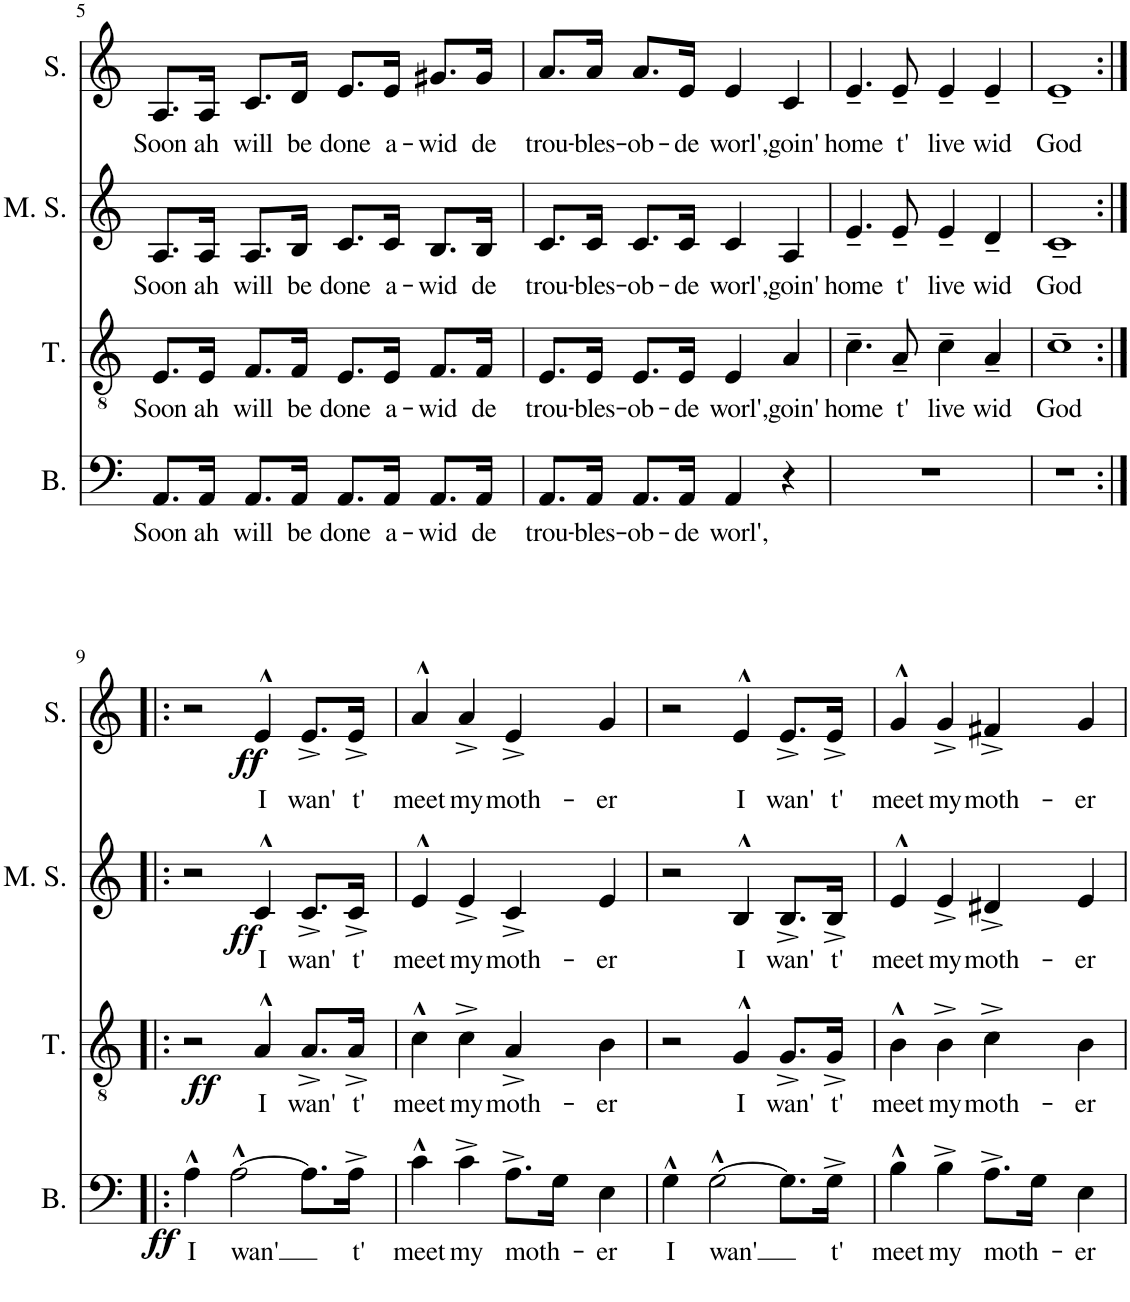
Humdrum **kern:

**kern	**text	**dynam	**kern	**text	**dynam	**kern	**text	**dynam	**kern	**text	**dynam
*part4	*part4	*part4	*part3	*part3	*part3	*part2	*part2	*part2	*part1	*part1	*part1
*staff4	*staff4	*staff4	*staff3	*staff3	*staff3	*staff2	*staff2	*staff2	*staff1	*staff1	*staff1
*I"Basso	*	*	*I"Tenore	*	*	*I"Mezzosoprano	*	*	*I"Soprano	*	*
*I'B.	*	*	*I'T.	*	*	*I'M. S.	*	*	*I'S.	*	*
!!LO:PB:g=z
*clefF4	*	*	*clefGv2	*	*	*clefG2	*	*	*clefG2	*	*
*k[]	*	*	*k[]	*	*	*k[]	*	*	*k[]	*	*
*M4/4	*	*	*M4/4	*	*	*M4/4	*	*	*M4/4	*	*
=5	=5	=5	=5	=5	=5	=5	=5	=5	=5	=5	=5
!	!LO:LY:b	!	!	!LO:LY:b	!	!	!LO:LY:b	!	!	!LO:LY:b	!
8.AA/L	Soon	.	8.E/L	Soon	.	8.A/L	Soon	.	8.A/L	Soon	.
!	!LO:LY:b	!	!	!LO:LY:b	!	!	!LO:LY:b	!	!	!LO:LY:b	!
16AA/Jk	ah	.	16E/Jk	ah	.	16A/Jk	ah	.	16A/Jk	ah	.
!	!LO:LY:b	!	!	!LO:LY:b	!	!	!LO:LY:b	!	!	!LO:LY:b	!
8.AA/L	will	.	8.F/L	will	.	8.A/L	will	.	8.c/L	will	.
!	!LO:LY:b	!	!	!LO:LY:b	!	!	!LO:LY:b	!	!	!LO:LY:b	!
16AA/Jk	be	.	16F/Jk	be	.	16B/Jk	be	.	16d/Jk	be	.
!	!LO:LY:b	!	!	!LO:LY:b	!	!	!LO:LY:b	!	!	!LO:LY:b	!
8.AA/L	done	.	8.E/L	done	.	8.c/L	done	.	8.e/L	done	.
!	!LO:LY:b	!	!	!LO:LY:b	!	!	!LO:LY:b	!	!	!LO:LY:b	!
16AA/Jk	a-	.	16E/Jk	a-	.	16c/Jk	a-	.	16e/Jk	a-	.
!	!LO:LY:b	!	!	!LO:LY:b	!	!	!LO:LY:b	!	!	!LO:LY:b	!
8.AA/L	-wid	.	8.F/L	-wid	.	8.B/L	-wid	.	8.g#X/L	-wid	.
!	!LO:LY:b	!	!	!LO:LY:b	!	!	!LO:LY:b	!	!	!LO:LY:b	!
16AA/Jk	de	.	16F/Jk	de	.	16B/Jk	de	.	16g#/Jk	de	.
=6	=6	=6	=6	=6	=6	=6	=6	=6	=6	=6	=6
!	!LO:LY:b	!	!	!LO:LY:b	!	!	!LO:LY:b	!	!	!LO:LY:b	!
8.AA/L	trou-	.	8.E/L	trou-	.	8.c/L	trou-	.	8.a/L	trou-	.
!	!LO:LY:b	!	!	!LO:LY:b	!	!	!LO:LY:b	!	!	!LO:LY:b	!
16AA/Jk	-bles-	.	16E/Jk	-bles-	.	16c/Jk	-bles-	.	16a/Jk	-bles-	.
!	!LO:LY:b	!	!	!LO:LY:b	!	!	!LO:LY:b	!	!	!LO:LY:b	!
8.AA/L	-ob-	.	8.E/L	-ob-	.	8.c/L	-ob-	.	8.a/L	-ob-	.
!	!LO:LY:b	!	!	!LO:LY:b	!	!	!LO:LY:b	!	!	!LO:LY:b	!
16AA/Jk	-de	.	16E/Jk	-de	.	16c/Jk	-de	.	16e/Jk	-de	.
!	!LO:LY:b	!	!	!LO:LY:b	!	!	!LO:LY:b	!	!	!LO:LY:b	!
4AA/	worl',	.	4E/	worl',	.	4c/	worl',	.	4e/	worl',	.
!	!	!	!	!LO:LY:b	!	!	!LO:LY:b	!	!	!LO:LY:b	!
4r	.	.	4A/	goin'	.	4A/	goin'	.	4c/	goin'	.
=7	=7	=7	=7	=7	=7	=7	=7	=7	=7	=7	=7
!	!	!	!	!LO:LY:b	!	!	!LO:LY:b	!	!	!LO:LY:b	!
1r	.	.	4.c~\	home	.	4.e~/	home	.	4.e~/	home	.
!	!	!	!	!LO:LY:b	!	!	!LO:LY:b	!	!	!LO:LY:b	!
.	.	.	8A~/	t'	.	8e~/	t'	.	8e~/	t'	.
!	!	!	!	!LO:LY:b	!	!	!LO:LY:b	!	!	!LO:LY:b	!
.	.	.	4c~\	live	.	4e~/	live	.	4e~/	live	.
!	!	!	!	!LO:LY:b	!	!	!LO:LY:b	!	!	!LO:LY:b	!
.	.	.	4A~/	wid	.	4d~/	wid	.	4e~/	wid	.
=8	=8	=8	=8	=8	=8	=8	=8	=8	=8	=8	=8
!	!	!	!	!LO:LY:b	!	!	!LO:LY:b	!	!	!LO:LY:b	!
1r	.	.	1c~	God	.	1c~	God	.	1e~	God	.
!!LO:LB:g=z
=9:|!|:	=9:|!|:	=9:|!|:	=9:|!|:	=9:|!|:	=9:|!|:	=9:|!|:	=9:|!|:	=9:|!|:	=9:|!|:	=9:|!|:	=9:|!|:
!	!LO:LY:b	!LO:DY:b	!	!	!LO:DY:b	!	!	!	!	!	!
4A^^\	I	ff	2r	.	ff	2r	.	.	2r	.	.
!	!LO:LY:b	!	!	!	!	!	!	!	!	!	!
[2A^^\	wan'	.	.	.	.	.	.	.	.	.	.
!	!	!	!	!LO:LY:b	!	!	!LO:LY:b	!LO:DY:b	!	!LO:LY:b	!LO:DY:b
.	.	.	4A^^/	I	.	4c^^/	I	ff	4e^^/	I	ff
!	!	!	!	!LO:LY:b	!	!	!LO:LY:b	!	!	!LO:LY:b	!
8.A\L]	.	.	8.A^/L	wan'	.	8.c^/L	wan'	.	8.e^/L	wan'	.
!	!LO:LY:b	!	!	!LO:LY:b	!	!	!LO:LY:b	!	!	!LO:LY:b	!
16A^\Jk	t'	.	16A^/Jk	t'	.	16c^/Jk	t'	.	16e^/Jk	t'	.
=10	=10	=10	=10	=10	=10	=10	=10	=10	=10	=10	=10
!	!LO:LY:b	!	!	!LO:LY:b	!	!	!LO:LY:b	!	!	!LO:LY:b	!
4c^^\	meet	.	4c^^\	meet	.	4e^^/	meet	.	4a^^/	meet	.
!	!LO:LY:b	!	!	!LO:LY:b	!	!	!LO:LY:b	!	!	!LO:LY:b	!
4c^\	my	.	4c^\	my	.	4e^/	my	.	4a^/	my	.
!	!LO:LY:b	!	!	!LO:LY:b	!	!	!LO:LY:b	!	!	!LO:LY:b	!
8.A^\L	moth-	.	4A^/	moth-	.	4c^/	moth-	.	4e^/	moth-	.
16G\Jk	.	.	.	.	.	.	.	.	.	.	.
!	!LO:LY:b	!	!	!LO:LY:b	!	!	!LO:LY:b	!	!	!LO:LY:b	!
4E\	-er	.	4B\	-er	.	4e/	-er	.	4g/	-er	.
=11	=11	=11	=11	=11	=11	=11	=11	=11	=11	=11	=11
!	!LO:LY:b	!	!	!	!	!	!	!	!	!	!
4G^^\	I	.	2r	.	.	2r	.	.	2r	.	.
!	!LO:LY:b	!	!	!	!	!	!	!	!	!	!
[2G^^\	wan'	.	.	.	.	.	.	.	.	.	.
!	!	!	!	!LO:LY:b	!	!	!LO:LY:b	!	!	!LO:LY:b	!
.	.	.	4G^^/	I	.	4B^^/	I	.	4e^^/	I	.
!	!	!	!	!LO:LY:b	!	!	!LO:LY:b	!	!	!LO:LY:b	!
8.G\L]	.	.	8.G^/L	wan'	.	8.B^/L	wan'	.	8.e^/L	wan'	.
!	!LO:LY:b	!	!	!LO:LY:b	!	!	!LO:LY:b	!	!	!LO:LY:b	!
16G^\Jk	t'	.	16G^/Jk	t'	.	16B^/Jk	t'	.	16e^/Jk	t'	.
=12	=12	=12	=12	=12	=12	=12	=12	=12	=12	=12	=12
!	!LO:LY:b	!	!	!LO:LY:b	!	!	!LO:LY:b	!	!	!LO:LY:b	!
4B^^\	meet	.	4B^^\	meet	.	4e^^/	meet	.	4g^^/	meet	.
!	!LO:LY:b	!	!	!LO:LY:b	!	!	!LO:LY:b	!	!	!LO:LY:b	!
4B^\	my	.	4B^\	my	.	4e^/	my	.	4g^/	my	.
!	!LO:LY:b	!	!	!LO:LY:b	!	!	!LO:LY:b	!	!	!LO:LY:b	!
8.A^\L	moth-	.	4c^\	moth-	.	4d#X^/	moth-	.	4f#X^/	moth-	.
16G\Jk	.	.	.	.	.	.	.	.	.	.	.
!	!LO:LY:b	!	!	!LO:LY:b	!	!	!LO:LY:b	!	!	!LO:LY:b	!
4E\	-er	.	4B\	-er	.	4e/	-er	.	4g/	-er	.
=	=	=	=	=	=	=	=	=	=	=	=
*-	*-	*-	*-	*-	*-	*-	*-	*-	*-	*-	*-
